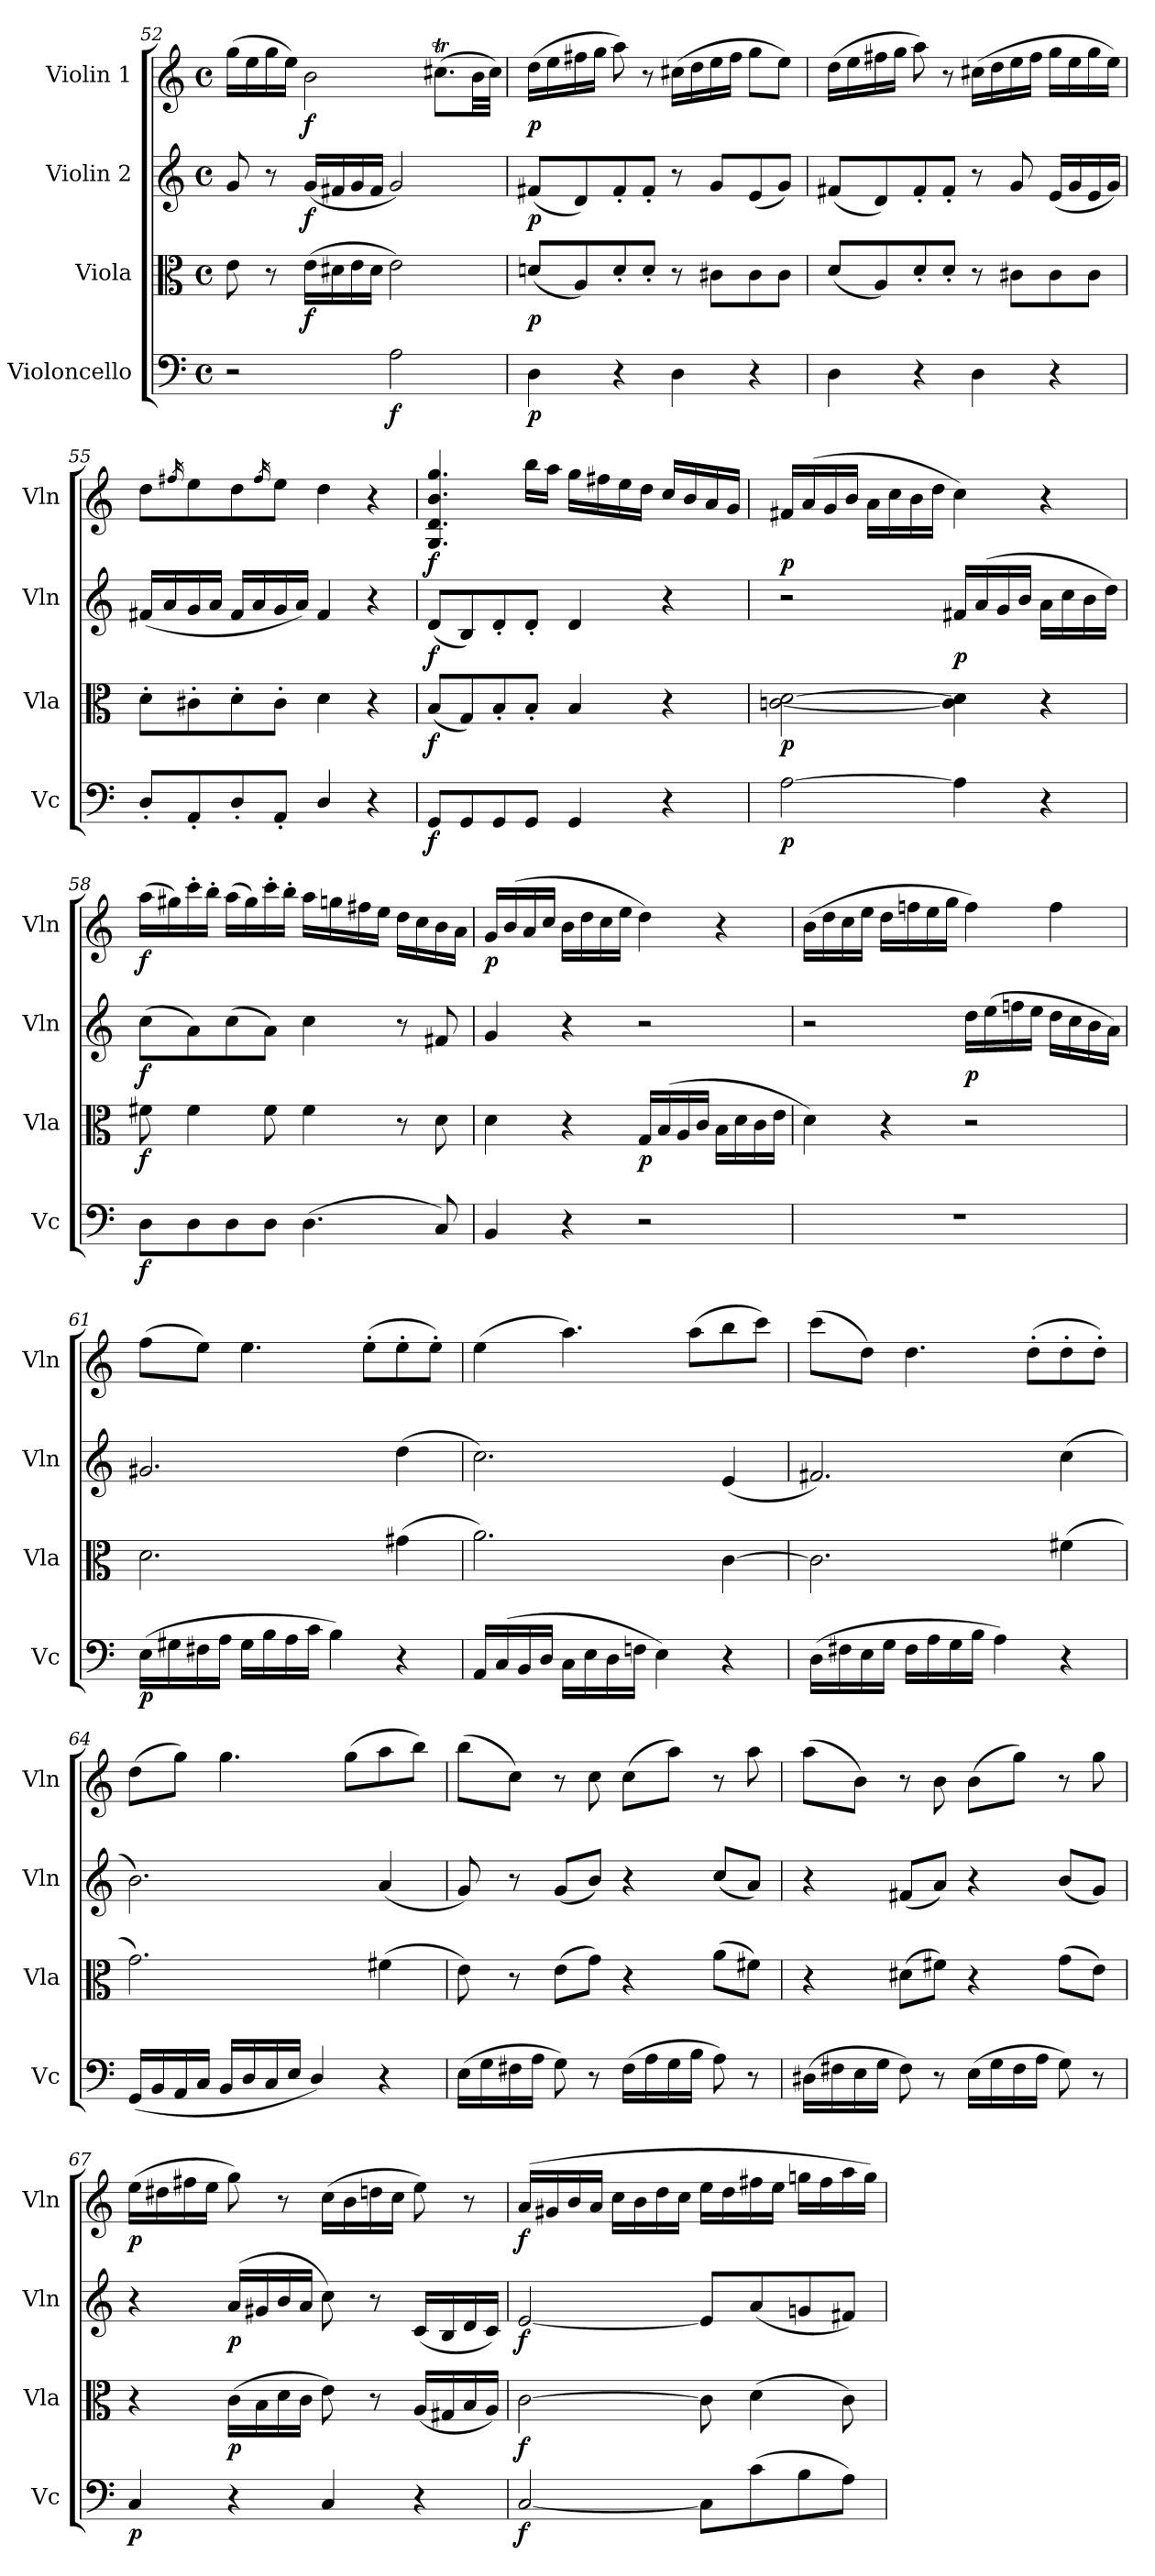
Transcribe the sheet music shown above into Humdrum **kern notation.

**kern	**dynam	**kern	**dynam	**kern	**dynam	**kern	**dynam
*part4	*part4	*part3	*part3	*part2	*part2	*part1	*part1
*staff4	*staff4	*staff3	*staff3	*staff2	*staff2	*staff1	*staff1
*I"Violoncello	*	*I"Viola	*	*I"Violin 2	*	*I"Violin 1	*
*I'Vc	*	*I'Vla	*	*I'Vln	*	*I'Vln	*
*clefF4	*	*clefC3	*	*clefG2	*	*clefG2	*
*k[]	*	*k[]	*	*k[]	*	*k[]	*
*M4/4	*	*M4/4	*	*M4/4	*	*M4/4	*
*met(c)	*	*met(c)	*	*met(c)	*	*met(c)	*
=52	=52	=52	=52	=52	=52	=52	=52
2r	.	8e\	.	8g/	.	(16gg\LL	.
.	.	.	.	.	.	16ee\	.
.	.	8r	.	8r	.	16gg\	.
.	.	.	.	.	.	16ee\JJ)	.
!	!	!	!LO:DY:b	!	!LO:DY:b	!	!LO:DY:b
.	.	(16e\LL	f	(16g/LL	f	2b\	f
.	.	16d#X\	.	16f#X/	.	.	.
.	.	16e\	.	16g/	.	.	.
.	.	16d#\JJ	.	16f#/JJ	.	.	.
!	!LO:DY:b	!	!	!	!	!	!
2A\	f	2e\)	.	2g/)	.	.	.
.	.	.	.	.	.	(8.cc#Xt\L	.
.	.	.	.	.	.	32b\LL	.
.	.	.	.	.	.	32cc#\JJJ)	.
=53	=53	=53	=53	=53	=53	=53	=53
!	!LO:DY:b	!	!LO:DY:b	!	!LO:DY:b	!	!LO:DY:b
4D\	p	(8dn/L	p	(8f#X/L	p	(16dd\LL	p
.	.	.	.	.	.	16ee\	.
.	.	8A/)	.	8d/)	.	16ff#X\	.
.	.	.	.	.	.	16gg\JJ	.
4r	.	8d'/	.	8f#'/	.	8aa\)	.
.	.	8d'/J	.	8f#'/J	.	8r	.
4D\	.	8r	.	8r	.	(16cc#X\LL	.
.	.	.	.	.	.	16dd\	.
.	.	8c#X\L	.	8g/L	.	16ee\	.
.	.	.	.	.	.	16ff#\JJ	.
4r	.	8c#\	.	(8e/	.	8gg\L	.
.	.	8c#\J	.	8g/J)	.	8ee\J)	.
=54	=54	=54	=54	=54	=54	=54	=54
4D\	.	(8d/L	.	(8f#X/L	.	(16dd\LL	.
.	.	.	.	.	.	16ee\	.
.	.	8A/)	.	8d/)	.	16ff#X\	.
.	.	.	.	.	.	16gg\JJ	.
4r	.	8d'/	.	8f#'/	.	8aa\)	.
.	.	8d'/J	.	8f#'/J	.	8r	.
4D\	.	8r	.	8r	.	(16cc#X\LL	.
.	.	.	.	.	.	16dd\	.
.	.	8c#X\L	.	8g/	.	16ee\	.
.	.	.	.	.	.	16ff#\JJ	.
4r	.	8c#\	.	(16e/LL	.	16gg\LL	.
.	.	.	.	16g/	.	16ee\	.
.	.	8c#\J	.	16e/	.	16gg\	.
.	.	.	.	16g/JJ)	.	16ee\JJ)	.
!!LO:LB:g=z
=55	=55	=55	=55	=55	=55	=55	=55
8D'/L	.	8d'\L	.	(16f#X/LL	.	8dd\L	.
.	.	.	.	16a/	.	.	.
.	.	.	.	.	.	16qff#X/	.
8AA'/	.	8c#X'\	.	16g/	.	8ee\	.
.	.	.	.	16a/JJ	.	.	.
8D'/	.	8d'\	.	16f#/LL	.	8dd\	.
.	.	.	.	16a/	.	.	.
.	.	.	.	.	.	16qff#/	.
8AA'/J	.	8c#'\J	.	16g/	.	8ee\J	.
.	.	.	.	16a/JJ)	.	.	.
4D/	.	4d\	.	4f#/	.	4dd\	.
4r	.	4r	.	4r	.	4r	.
!!LO:LB:g=z
=56	=56	=56	=56	=56	=56	=56	=56
!	!LO:DY:b	!	!LO:DY:b	!	!LO:DY:b	!	!LO:DY:b
8GG/L	f	(8B/L	f	(8d/L	f	4.G/ 4.d/ 4.b/ 4.gg/	f
8GG/	.	8G/)	.	8B/)	.	.	.
8GG/	.	8B'/	.	8d'/	.	.	.
8GG/J	.	8B'/J	.	8d'/J	.	16bb\LL	.
.	.	.	.	.	.	16aa\JJ	.
4GG/	.	4B/	.	4d/	.	16gg\LL	.
.	.	.	.	.	.	16ff#X\	.
.	.	.	.	.	.	16ee\	.
.	.	.	.	.	.	16dd\JJ	.
4r	.	4r	.	4r	.	16cc/LL	.
.	.	.	.	.	.	16b/	.
.	.	.	.	.	.	16a/	.
.	.	.	.	.	.	16g/JJ	.
=57	=57	=57	=57	=57	=57	=57	=57
!	!LO:DY:b	!	!LO:DY:b	!	!	!	!LO:DY:b
[2A\	p	[2cn\ [2d\	p	2r	.	16f#X/LL	p
.	.	.	.	.	.	(16a/	.
.	.	.	.	.	.	16g/	.
.	.	.	.	.	.	16b/JJ	.
.	.	.	.	.	.	16a\LL	.
.	.	.	.	.	.	16cc\	.
.	.	.	.	.	.	16b\	.
.	.	.	.	.	.	16dd\JJ	.
!	!	!	!	!	!LO:DY:b	!	!
4A\]	.	4c\] 4d\]	.	16f#X/LL	p	4cc\)	.
.	.	.	.	(16a/	.	.	.
.	.	.	.	16g/	.	.	.
.	.	.	.	16b/JJ	.	.	.
4r	.	4r	.	16a\LL	.	4r	.
.	.	.	.	16cc\	.	.	.
.	.	.	.	16b\	.	.	.
.	.	.	.	16dd\JJ)	.	.	.
=58	=58	=58	=58	=58	=58	=58	=58
!	!LO:DY:b	!	!LO:DY:b	!	!LO:DY:b	!	!LO:DY:b
8D\L	f	8f#X\	f	(8cc\L	f	(16aa\LL	f
.	.	.	.	.	.	16gg#X\)	.
8D\	.	4f#\	.	8a\)	.	16ccc'\	.
.	.	.	.	.	.	16bb'\JJ	.
8D\	.	.	.	(8cc\	.	(16aa\LL	.
.	.	.	.	.	.	16gg#\)	.
8D\J	.	8f#\	.	8a\J)	.	16ccc'\	.
.	.	.	.	.	.	16bb'\JJ	.
(4.D\	.	4f#\	.	4cc\	.	16aa\LL	.
.	.	.	.	.	.	16ggn\	.
.	.	.	.	.	.	16ff#X\	.
.	.	.	.	.	.	16ee\JJ	.
.	.	8r	.	8r	.	16dd\LL	.
.	.	.	.	.	.	16cc\	.
8C/)	.	8d\	.	8f#X/	.	16b\	.
.	.	.	.	.	.	16a\JJ	.
!!LO:LB:g=z
=59	=59	=59	=59	=59	=59	=59	=59
!	!	!	!	!	!	!	!LO:DY:b
4BB/	.	4d\	.	4g/	.	16g/LL	p
.	.	.	.	.	.	(16b/	.
.	.	.	.	.	.	16a/	.
.	.	.	.	.	.	16cc/JJ	.
4r	.	4r	.	4r	.	16b\LL	.
.	.	.	.	.	.	16dd\	.
.	.	.	.	.	.	16cc\	.
.	.	.	.	.	.	16ee\JJ	.
!	!	!	!LO:DY:b	!	!	!	!
2r	.	16G/LL	p	2r	.	4dd\)	.
.	.	(16B/	.	.	.	.	.
.	.	16A/	.	.	.	.	.
.	.	16c/JJ	.	.	.	.	.
.	.	16B\LL	.	.	.	4r	.
.	.	16d\	.	.	.	.	.
.	.	16c\	.	.	.	.	.
.	.	16e\JJ	.	.	.	.	.
=60	=60	=60	=60	=60	=60	=60	=60
1r	.	4d\)	.	2r	.	(16b\LL	.
.	.	.	.	.	.	16dd\	.
.	.	.	.	.	.	16cc\	.
.	.	.	.	.	.	16ee\JJ	.
.	.	4r	.	.	.	16dd\LL	.
.	.	.	.	.	.	16ffn\	.
.	.	.	.	.	.	16ee\	.
.	.	.	.	.	.	16gg\JJ	.
!	!	!	!	!	!LO:DY:b	!	!
.	.	2r	.	16dd\LL	p	4ff\)	.
.	.	.	.	(16ee\	.	.	.
.	.	.	.	16ffn\	.	.	.
.	.	.	.	16ee\JJ	.	.	.
.	.	.	.	16dd\LL	.	4ff\	.
.	.	.	.	16cc\	.	.	.
.	.	.	.	16b\	.	.	.
.	.	.	.	16a\JJ)	.	.	.
!!LO:LB:g=z
=61	=61	=61	=61	=61	=61	=61	=61
!	!LO:DY:b	!	!	!	!	!	!
(16E\LL	p	2.d\	.	2.g#X/	.	(8ff\L	.
16G#X\	.	.	.	.	.	.	.
16F#X\	.	.	.	.	.	8ee\J)	.
16A\JJ	.	.	.	.	.	.	.
16G#\LL	.	.	.	.	.	4.ee\	.
16B\	.	.	.	.	.	.	.
16A\	.	.	.	.	.	.	.
16c\JJ	.	.	.	.	.	.	.
4B\)	.	.	.	.	.	.	.
.	.	.	.	.	.	(8ee'\L	.
4r	.	(4g#X\	.	(4dd\	.	8ee'\	.
.	.	.	.	.	.	8ee'\J)	.
=62	=62	=62	=62	=62	=62	=62	=62
16AA/LL	.	2.a\)	.	2.cc\)	.	(4ee\	.
(16C/	.	.	.	.	.	.	.
16BB/	.	.	.	.	.	.	.
16D/JJ	.	.	.	.	.	.	.
16C\LL	.	.	.	.	.	4.aa\)	.
16E\	.	.	.	.	.	.	.
16D\	.	.	.	.	.	.	.
16Fn\JJ	.	.	.	.	.	.	.
4E\)	.	.	.	.	.	.	.
.	.	.	.	.	.	(8aa\L	.
4r	.	[4c\	.	(4e/	.	8bb\	.
.	.	.	.	.	.	8ccc\J)	.
=63	=63	=63	=63	=63	=63	=63	=63
(16D\LL	.	2.c\]	.	2.f#X/)	.	(8ccc\L	.
16F#X\	.	.	.	.	.	.	.
16E\	.	.	.	.	.	8dd\J)	.
16G\JJ	.	.	.	.	.	.	.
16F#\LL	.	.	.	.	.	4.dd\	.
16A\	.	.	.	.	.	.	.
16G\	.	.	.	.	.	.	.
16B\JJ	.	.	.	.	.	.	.
4A\)	.	.	.	.	.	.	.
.	.	.	.	.	.	(8dd'\L	.
4r	.	(4f#X\	.	(4cc\	.	8dd'\	.
.	.	.	.	.	.	8dd'\J)	.
=64	=64	=64	=64	=64	=64	=64	=64
(16GG/LL	.	2.g\)	.	2.b\)	.	(8dd\L	.
16BB/	.	.	.	.	.	.	.
16AA/	.	.	.	.	.	8gg\J)	.
16C/JJ	.	.	.	.	.	.	.
16BB/LL	.	.	.	.	.	4.gg\	.
16D/	.	.	.	.	.	.	.
16C/	.	.	.	.	.	.	.
16E/JJ	.	.	.	.	.	.	.
4D/)	.	.	.	.	.	.	.
.	.	.	.	.	.	(8gg\L	.
4r	.	(4f#X\	.	(4a/	.	8aa\	.
.	.	.	.	.	.	8bb\J)	.
!!LO:PB:g=z
=65	=65	=65	=65	=65	=65	=65	=65
(16E\LL	.	8e\)	.	8g/)	.	(8bb\L	.
16G\	.	.	.	.	.	.	.
16F#X\	.	8r	.	8r	.	8cc\J)	.
16A\JJ	.	.	.	.	.	.	.
8G\)	.	(8e\L	.	(8g/L	.	8r	.
8r	.	8g\J)	.	8b/J)	.	8cc\	.
(16F#\LL	.	4r	.	4r	.	(8cc\L	.
16A\	.	.	.	.	.	.	.
16G\	.	.	.	.	.	8aa\J)	.
16B\JJ	.	.	.	.	.	.	.
8A\)	.	(8a\L	.	(8cc/L	.	8r	.
8r	.	8f#X\J)	.	8a/J)	.	8aa\	.
=66	=66	=66	=66	=66	=66	=66	=66
(16D#X\LL	.	4r	.	4r	.	(8aa\L	.
16F#X\	.	.	.	.	.	.	.
16E\	.	.	.	.	.	8b\J)	.
16G\JJ	.	.	.	.	.	.	.
8F#\)	.	(8d#X\L	.	(8f#X/L	.	8r	.
8r	.	8f#X\J)	.	8a/J)	.	8b\	.
(16E\LL	.	4r	.	4r	.	(8b\L	.
16G\	.	.	.	.	.	.	.
16F#\	.	.	.	.	.	8gg\J)	.
16A\JJ	.	.	.	.	.	.	.
8G\)	.	(8g\L	.	(8b/L	.	8r	.
8r	.	8e\J)	.	8g/J)	.	8gg\	.
!!LO:LB:g=z
=67	=67	=67	=67	=67	=67	=67	=67
!	!LO:DY:b	!	!	!	!	!	!LO:DY:b
4C/	p	4r	.	4r	.	(16ee\LL	p
.	.	.	.	.	.	16dd#X\	.
.	.	.	.	.	.	16ff#X\	.
.	.	.	.	.	.	16ee\JJ	.
!	!	!	!LO:DY:b	!	!LO:DY:b	!	!
4r	.	(16c\LL	p	(16a/LL	p	8gg\)	.
.	.	16B\	.	16g#X/	.	.	.
.	.	16d\	.	16b/	.	8r	.
.	.	16c\JJ	.	16a/JJ	.	.	.
4C/	.	8e\)	.	8cc\)	.	(16cc\LL	.
.	.	.	.	.	.	16b\	.
.	.	8r	.	8r	.	16ddn\	.
.	.	.	.	.	.	16cc\JJ	.
4r	.	(16A/LL	.	(16c/LL	.	8ee\)	.
.	.	16G#X/	.	16B/	.	.	.
.	.	16B/	.	16d/	.	8r	.
.	.	16A/JJ)	.	16c/JJ)	.	.	.
=68	=68	=68	=68	=68	=68	=68	=68
!	!LO:DY:b	!	!LO:DY:b	!	!LO:DY:b	!	!LO:DY:b
[2C/	f	[2c\	f	[2e/	f	(16a/LL	f
.	.	.	.	.	.	16g#X/	.
.	.	.	.	.	.	16b/	.
.	.	.	.	.	.	16a/JJ	.
.	.	.	.	.	.	16cc\LL	.
.	.	.	.	.	.	16b\	.
.	.	.	.	.	.	16dd\	.
.	.	.	.	.	.	16cc\JJ	.
8C\L]	.	8c\]	.	8e/L]	.	16ee\LL	.
.	.	.	.	.	.	16dd\	.
(8c\	.	(4d\	.	(8a/	.	16ff#X\	.
.	.	.	.	.	.	16ee\JJ	.
8B\	.	.	.	8gn/	.	16ggn\LL	.
.	.	.	.	.	.	16ff#\	.
8A\J)	.	8c\)	.	8f#X/J)	.	16aa\	.
.	.	.	.	.	.	16gg\JJ)	.
=	=	=	=	=	=	=	=
*-	*-	*-	*-	*-	*-	*-	*-
